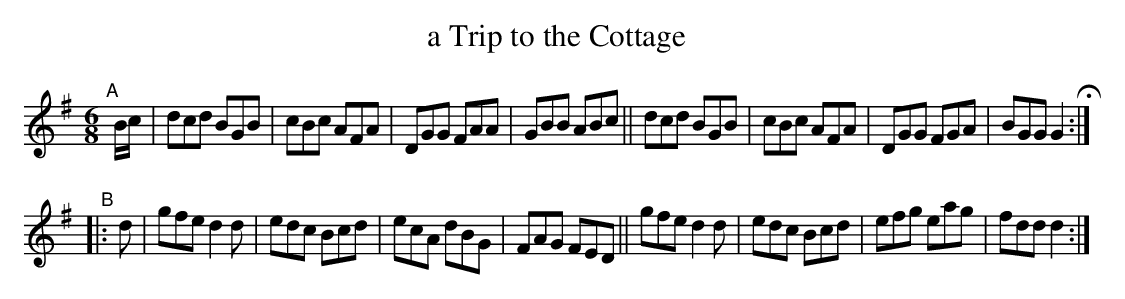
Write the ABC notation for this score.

X:1
T: a Trip to the Cottage
M: 6/8
L: 1/8
K: Dmix
"^A"[|] B/c/ \
|  dcd BGB | cBc AFA | DGG FAA | GBB ABc \
|| dcd BGB | cBc AFA | DGG FGA | BGG G2H :|
"^B"|: d \
|  gfe d2d | edc Bcd | ecA dBG | FAG FED \
|| gfe d2d | edc Bcd | efg eag | fdd d2 :|
